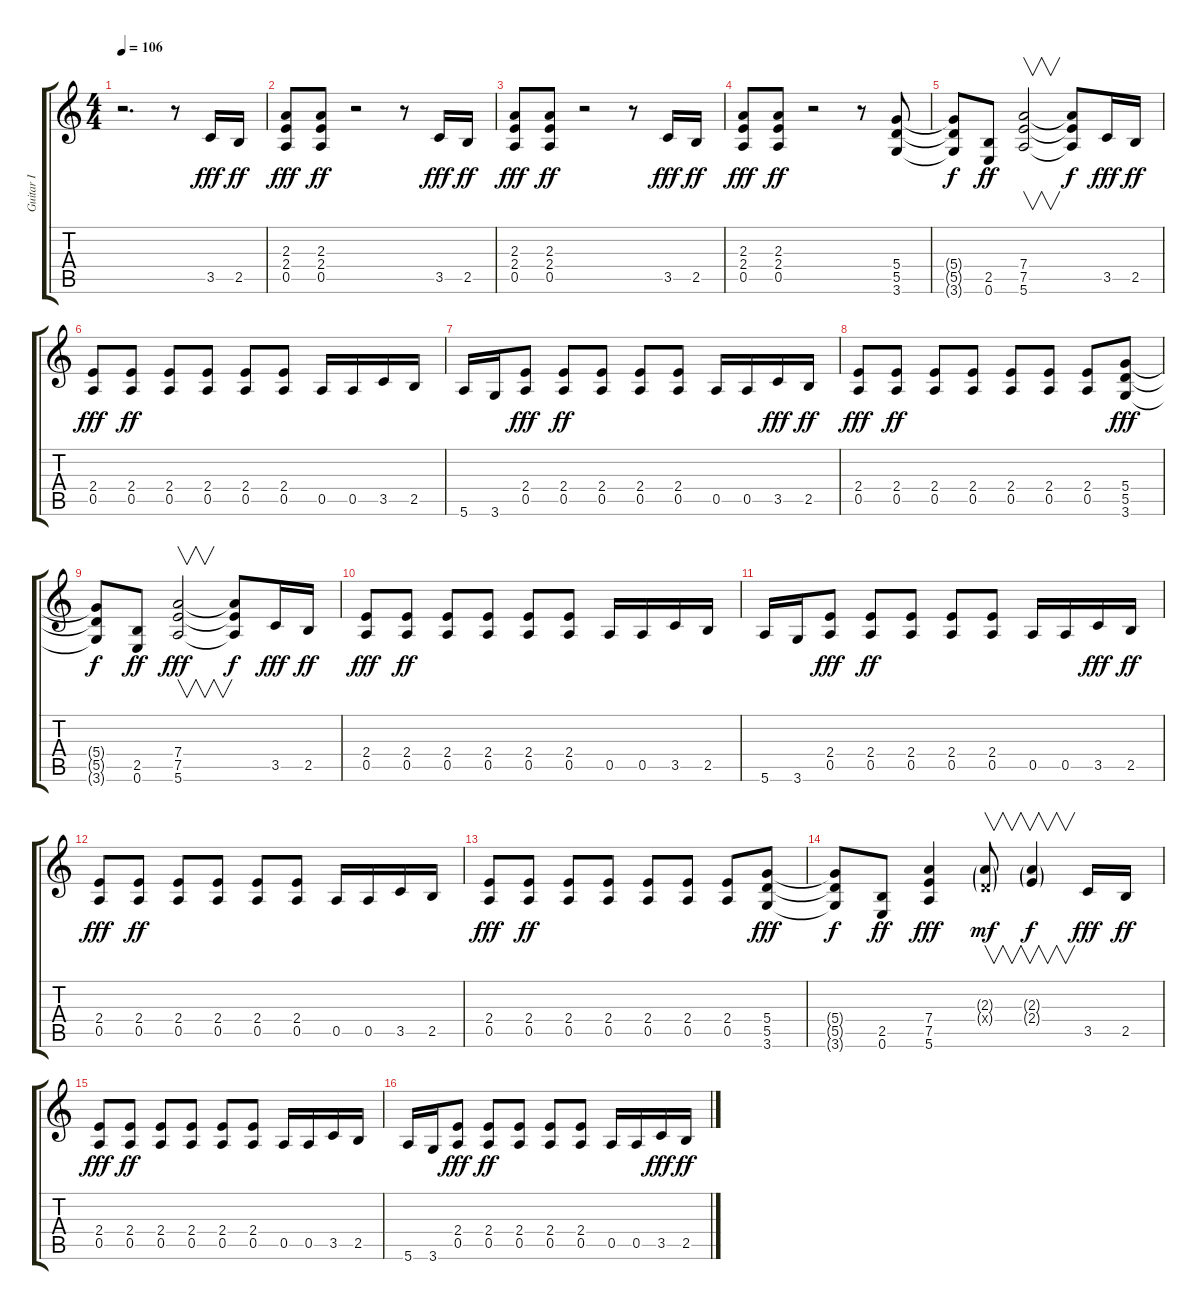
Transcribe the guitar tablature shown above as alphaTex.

\track ("Guitar I" "Guitar I") {instrument overdrivenguitar}
\staff {score tabs}
\tuning (E4 B3 G3 D3 A2 E2) {hide}
\ts (4 4)
\tempo 106
\clef g2
\ks c
r.2{d dy fff instrument overdrivenguitar} r.8 3.5.16 2.5.16{dy ff} |
(2.3 2.4 0.5).8{dy fff} (2.3 2.4 0.5).8{dy ff} r.2 r.8 3.5.16{dy fff} 2.5.16{dy ff} |
(2.3 2.4 0.5).8{dy fff} (2.3 2.4 0.5).8{dy ff} r.2 r.8 3.5.16{dy fff} 2.5.16{dy ff} |
(2.3 2.4 0.5).8{dy fff} (2.3 2.4 0.5).8{dy ff} r.2 r.8 (5.4 5.5 3.6).8 |
(5.4{t} 5.5{t} 3.6{t}).8{dy f} (2.5 0.6).8{dy ff} (7.4 7.5 5.6).2{v} (7.4{t} 7.5{t} 5.6{t}).8{dy f} 3.5.16{dy fff} 2.5.16{dy ff} |
(2.4 0.5).8{dy fff} (2.4 0.5).8{dy ff} (2.4 0.5).8 (2.4 0.5).8 (2.4 0.5).8 (2.4 0.5).8 0.5.16 0.5.16 3.5.16 2.5.16 |
5.6.16 3.6.16 (2.4 0.5).8{dy fff} (2.4 0.5).8{dy ff} (2.4 0.5).8 (2.4 0.5).8 (2.4 0.5).8 0.5.16 0.5.16 3.5.16{dy fff} 2.5.16{dy ff} |
(2.4 0.5).8{dy fff} (2.4 0.5).8{dy ff} (2.4 0.5).8 (2.4 0.5).8 (2.4 0.5).8 (2.4 0.5).8 (2.4 0.5).8 (5.4 5.5 3.6).8{dy fff} |
(5.4{t} 5.5{t} 3.6{t}).8{dy f} (2.5 0.6).8{dy ff} (7.4 7.5 5.6).2{v dy fff} (7.4{t} 7.5{t} 5.6{t}).8{dy f} 3.5.16{dy fff} 2.5.16{dy ff} |
(2.4 0.5).8{dy fff} (2.4 0.5).8{dy ff} (2.4 0.5).8 (2.4 0.5).8 (2.4 0.5).8 (2.4 0.5).8 0.5.16 0.5.16 3.5.16 2.5.16 |
5.6.16 3.6.16 (2.4 0.5).8{dy fff} (2.4 0.5).8{dy ff} (2.4 0.5).8 (2.4 0.5).8 (2.4 0.5).8 0.5.16 0.5.16 3.5.16{dy fff} 2.5.16{dy ff} |
(2.4 0.5).8{dy fff} (2.4 0.5).8{dy ff} (2.4 0.5).8 (2.4 0.5).8 (2.4 0.5).8 (2.4 0.5).8 0.5.16 0.5.16 3.5.16 2.5.16 |
(2.4 0.5).8{dy fff} (2.4 0.5).8{dy ff} (2.4 0.5).8 (2.4 0.5).8 (2.4 0.5).8 (2.4 0.5).8 (2.4 0.5).8 (5.4 5.5 3.6).8{dy fff} |
(5.4{t} 5.5{t} 3.6{t}).8{dy f} (2.5 0.6).8{dy ff} (7.4 7.5 5.6).4{dy fff} (2.3{g} 0.4{g x}).8{v dy mf} (2.3{g} 2.4{g}).4{v dy f} 3.5.16{dy fff} 2.5.16{dy ff} |
(2.4 0.5).8{dy fff} (2.4 0.5).8{dy ff} (2.4 0.5).8 (2.4 0.5).8 (2.4 0.5).8 (2.4 0.5).8 0.5.16 0.5.16 3.5.16 2.5.16 |
5.6.16 3.6.16 (2.4 0.5).8{dy fff} (2.4 0.5).8{dy ff} (2.4 0.5).8 (2.4 0.5).8 (2.4 0.5).8 0.5.16 0.5.16 3.5.16{dy fff} 2.5.16{dy ff}
